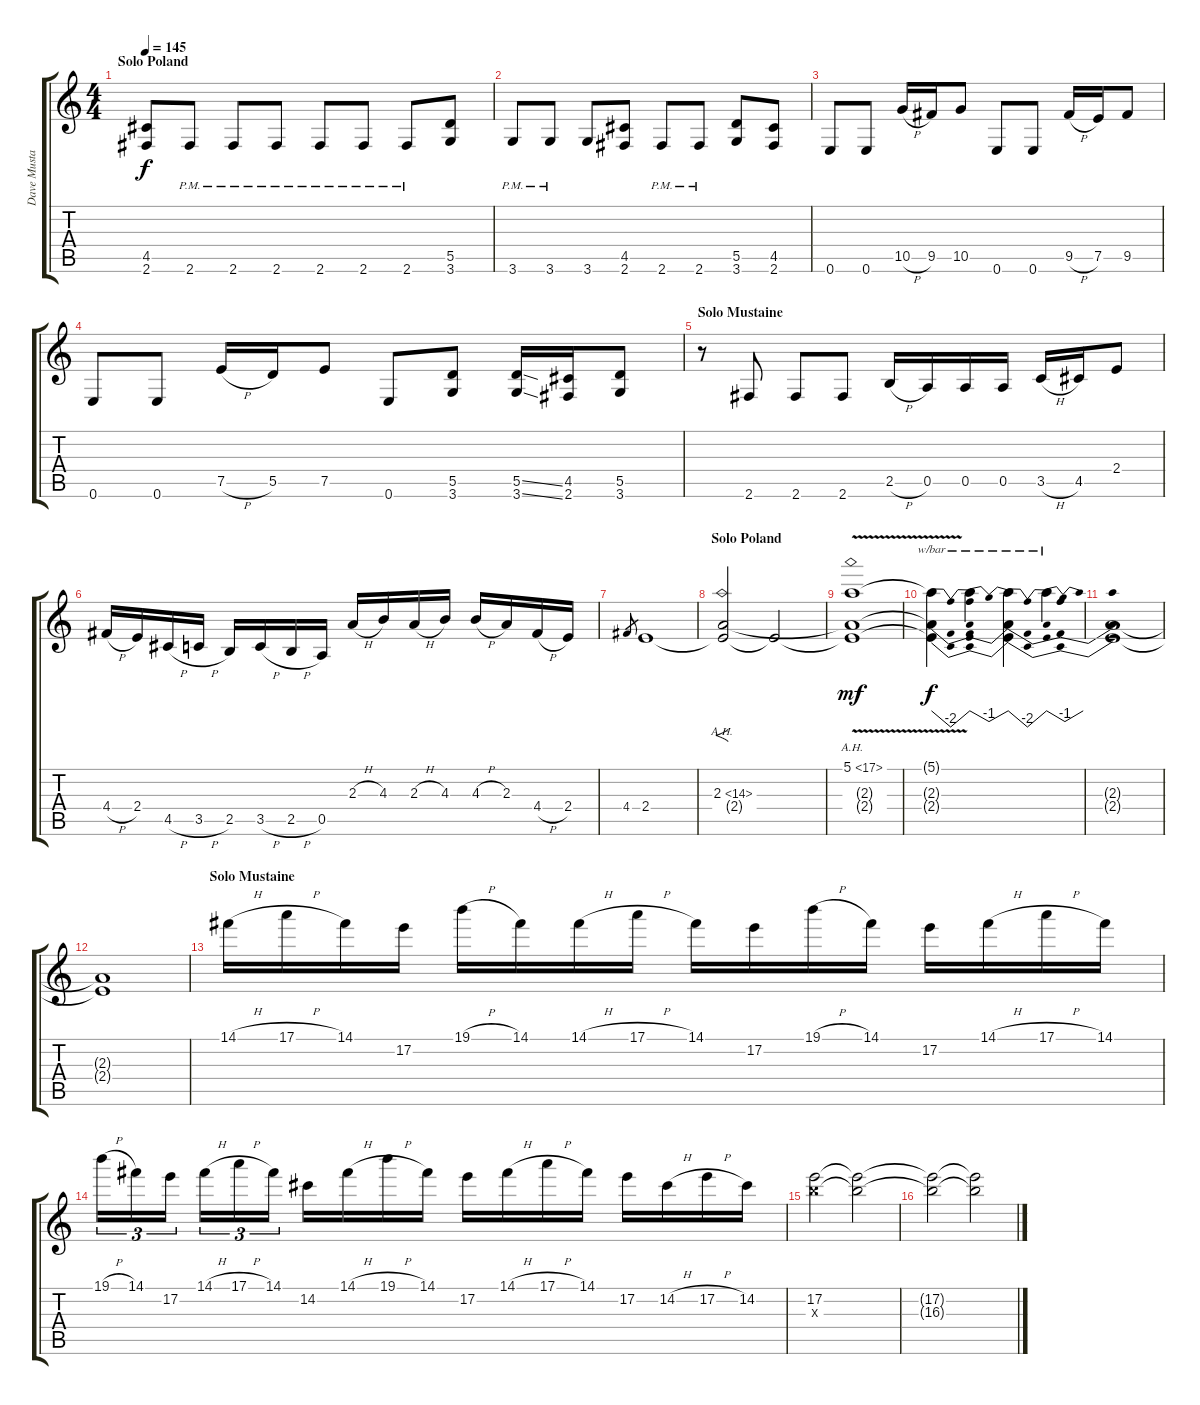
\track ("Dave Mustaine (Guitar)" "Dave Musta") {instrument overdrivenguitar}
\staff {score tabs}
\tuning (E4 B3 G3 D3 A2 E2) {hide}
\ts (4 4)
\section ("" "Solo Poland")
\tempo 145
\clef g2
\ks c
(4.5 2.6).8{dy f} 2.6{pm}.8 2.6{pm}.8 2.6{pm}.8 2.6{pm}.8 2.6{pm}.8 2.6{pm}.8 (5.5 3.6).8 |
3.6{pm}.8 3.6{pm}.8 3.6.8 (4.5 2.6).8 2.6{pm}.8 2.6{pm}.8 (5.5 3.6).8 (4.5 2.6).8 |
0.6.8 0.6.8 10.5{h}.16 9.5.16 10.5.8 0.6.8 0.6.8 9.5{h}.16 7.5.16 9.5.8 |
0.6.8 0.6.8 7.5{h}.16 5.5.16 7.5.8 0.6.8 (5.5 3.6).8 (5.5{ss} 3.6{ss}).16 (4.5 2.6).16 (5.5 3.6).8 |
\section ("" "Solo Mustaine")
r.8 2.6.8 2.6.8 2.6.8 2.5{h}.16 0.5.16 0.5.16 0.5.16 3.5{h}.16 4.5.16 2.4.8 |
4.4{h}.16 2.4.16 4.5{h}.16 3.5{h}.16 2.5.16 3.5{h}.16 2.5{h}.16 0.5.16 2.3{h}.16 4.3.16 2.3{h}.16 4.3.16 4.3{h}.16 2.3.16 4.4{h}.16 2.4.16 |
4.4.8{gr} 2.4.1 |
\section ("" "Solo Poland")
(2.3{ah 12} 2.4{t}).2{f instrument guitarharmonics} 2.4{t}.2 |
(5.1{ah 12 v} 2.3{t} 2.4{t}).1{dy mf} |
(5.1{t} 2.3{t} 2.4{t}).4{tbe (dip default 0 0 30 -8 60 0) dy f} 5.1{t}.4{tbe (dip default 0 0 30 -4 60 0)} (5.1{t} 2.3{t} 2.4{t}).4{tbe (dip default 0 0 30 -8 60 0)} 5.1{t}.4{tbe (dip default 0 0 30 -4 60 0)} |
(2.3{t} 2.4{t}).1 |
(2.3{t} 2.4{t}).1{instrument overdrivenguitar} |
\section ("" "Solo Mustaine")
14.1{h}.16 17.1{h}.16 14.1.16 17.2.16 19.1{h}.16 14.1.16 14.1{h}.16 17.1{h}.16 14.1.16 17.2.16 19.1{h}.16 14.1.16 17.2.16 14.1{h}.16 17.1{h}.16 14.1.16 |
19.1{h}.16{tu (3 2)} 14.1.16{tu (3 2)} 17.2.16{tu (3 2)} 14.1{h}.16{tu (3 2)} 17.1{h}.16{tu (3 2)} 14.1.16{tu (3 2)} 14.2.16 14.1{h}.16 19.1{h}.16 14.1.16 17.2.16 14.1{h}.16 17.1{h}.16 14.1.16 17.2.16 14.2{h}.16 17.2{h}.16 14.2.16 |
(17.2 16.3{x}).2 (17.2{t} 16.3{t}).2 |
(17.2{t} 16.3{t}).2 (17.2{t} 16.3{t}).2
